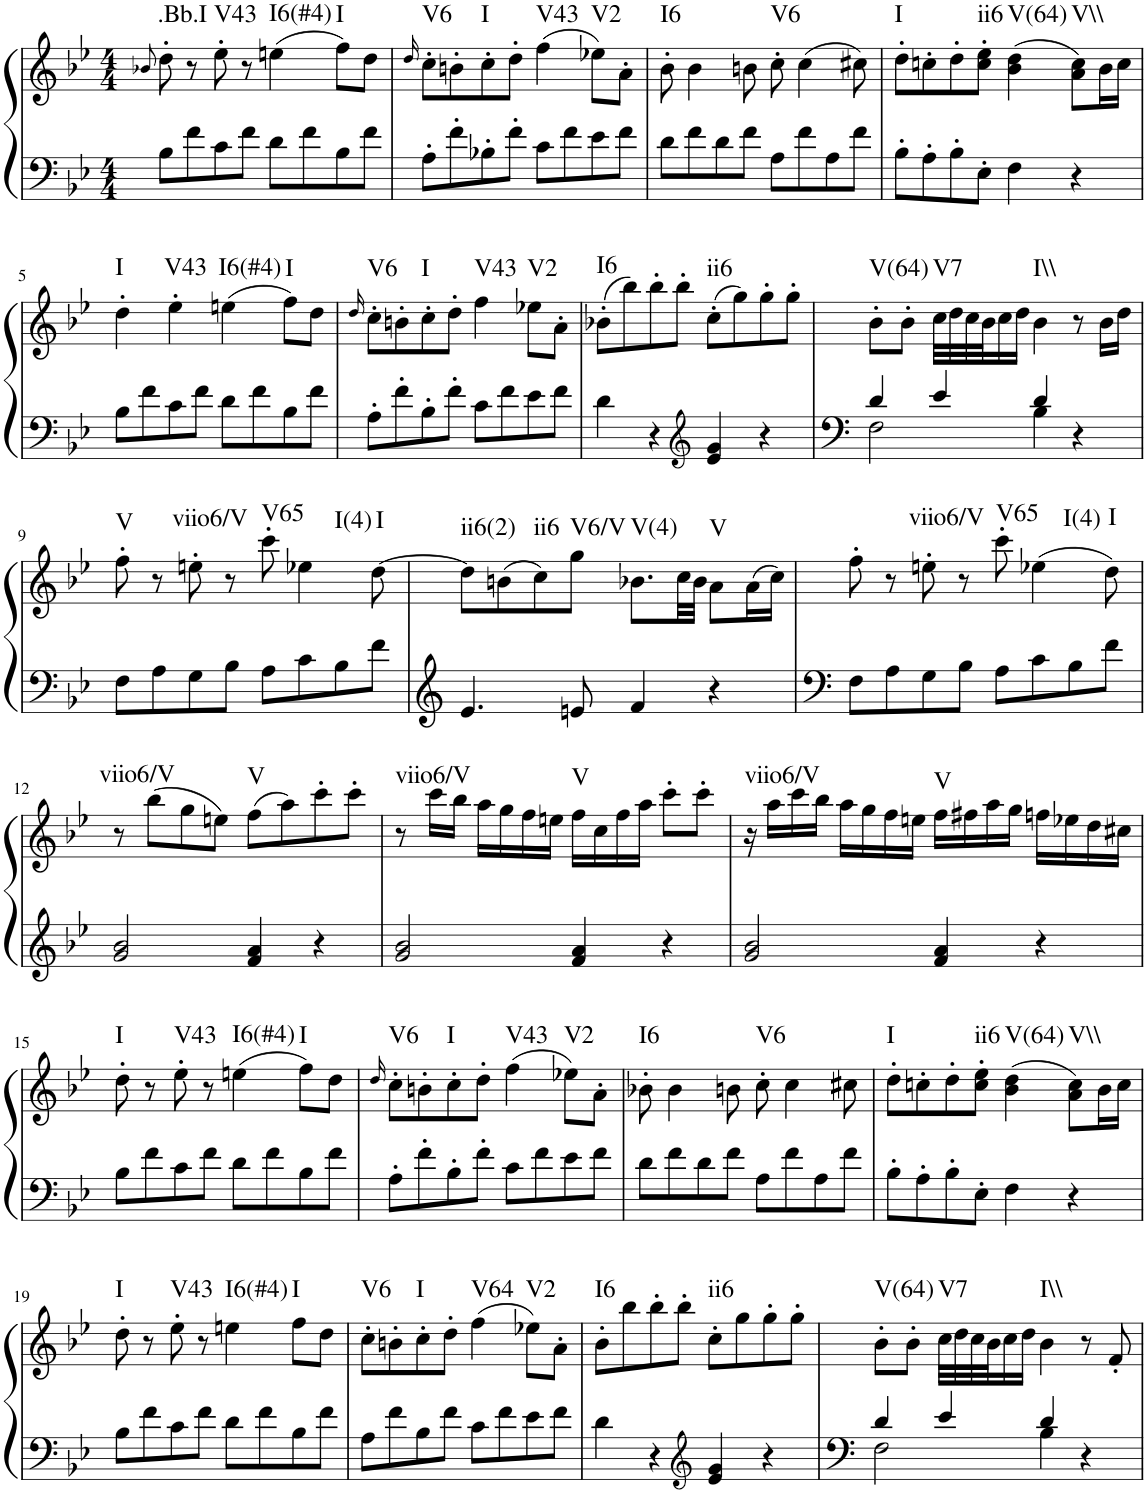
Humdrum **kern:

**kern	**kern	**harte
*part1	*part1	*part1
*staff2	*staff1	*
*I"Piano, Piano right	*	*
*I'Pno.	*	*
*clefF4	*clefG2	*
*k[b-e-]	*k[b-e-]	*
*M4/4	*M4/4	*
=1	=1	=1
.	8qb-X/	.
!	!	!LO:H:kt=.Bb.I
8B-\L	8dd'\	N
8f\	8r	.
!	!	!LO:H:kt=V43
8c\	8ee-'\	N
8f\J	8r	.
!	!	!LO:H:kt=I6(#4)
8d\L	(4een\	N
8f\	.	.
!	!	!LO:H:kt=I
8B-\	8ff\L)	N
8f\J	8dd\J	.
=2	=2	=2
.	16qdd/	.
!	!	!LO:H:kt=V6
8A'\L	8cc'\L	N
8f'\	8bn'\	.
!	!	!LO:H:kt=I
8B-X'\	8cc'\	N
8f'\J	8dd'\J	.
!	!	!LO:H:kt=V43
8c\L	(4ff\	N
8f\	.	.
!	!	!LO:H:kt=V2
8e-\	8ee-X\L)	N
8f\J	8a'\J	.
=3	=3	=3
!	!	!LO:H:kt=I6
8d\L	8b-'\	N
8f\	4b-\	.
8d\	.	.
8f\J	8bn\	.
!	!	!LO:H:kt=V6
8A\L	8cc'\	N
8f\	(4cc\	.
8A\	.	.
8f\J	8cc#X\)	.
=4	=4	=4
!	!	!LO:H:kt=I
8B-'\L	8dd'\L	N
8A'\	8ccn'\	.
8B-'\	8dd'\	.
!	!	!LO:H:kt=ii6
8E-'\J	8cc\' 8ee-\'J	N
!	!	!LO:H:kt=V(64)
4F\	(4b-\ 4dd\	N
!	!	!LO:H:kt=V\\
4r	8a\ 8cc\L)	N
.	16b-\L	.
.	16cc\JJ	.
!!LO:LB:g=z
=5	=5	=5
!	!	!LO:H:kt=I
8B-\L	4dd'\	N
8f\	.	.
!	!	!LO:H:kt=V43
8c\	4ee-'\	N
8f\J	.	.
!	!	!LO:H:kt=I6(#4)
8d\L	(4een\	N
8f\	.	.
!	!	!LO:H:kt=I
8B-\	8ff\L)	N
8f\J	8dd\J	.
=6	=6	=6
.	16qdd/	.
!	!	!LO:H:kt=V6
8A'\L	8cc'\L	N
8f'\	8bn'\	.
!	!	!LO:H:kt=I
8B-'\	8cc'\	N
8f'\J	8dd'\J	.
!	!	!LO:H:kt=V43
8c\L	4ff\	N
8f\	.	.
!	!	!LO:H:kt=V2
8e-\	8ee-X\L	N
8f\J	8a'\J	.
=7	=7	=7
!	!	!LO:H:kt=I6
4d\	(8b-X'\L	N
.	8bb-\)	.
4r	8bb-'\	.
.	8bb-'\J	.
*clefG2	*	*
!	!	!LO:H:kt=ii6
4e-/ 4g/	(8cc'\L	N
.	8gg\)	.
4r	8gg'\	.
.	8gg'\J	.
=8	=8	=8
*^	*	*
!	!	!	!LO:H:kt=V(64)
4d/	2F\	8b-'\L	N
.	.	8b-'\J	.
!	!	!	!LO:H:kt=V7
4e-/	.	32cc\LLL	N
.	.	32dd\	.
.	.	32cc\	.
.	.	32b-\J	.
.	.	16cc\	.
.	.	16dd\JJ	.
!	!	!	!LO:H:kt=I\\
4d/	4B-\	4b-\	N
4r	4ryy	8r	.
.	.	16b-\LL	.
.	.	16dd\JJ	.
*v	*v	*	*
!!LO:LB:g=z
=9	=9	=9
!	!	!LO:H:kt=V
8F\L	8ff'\	N
8A\	8r	.
!	!	!LO:H:kt=viio6/V
8G\	8een'\	N
8B-\J	8r	.
!	!	!LO:H:kt=V65
8A\L	8ccc'\	N
!	!	!LO:H:kt=I(4)
8c\	4ee-X\	N
8B-\	.	.
!	!	!LO:H:kt=I
8f\J	[8dd\	N
=10	=10	=10
!	!	!LO:H:kt=ii6(2)
4.e-/	8dd\L]	N
.	(8bn\	.
!	!	!LO:H:kt=ii6
.	8cc\)	N
!	!	!LO:H:kt=V6/V
8en/	8gg\J	N
!	!	!LO:H:kt=V(4)
4f/	8.b-X\L	N
.	32cc\LL	.
.	32b-\JJJ	.
!	!	!LO:H:kt=V
4r	8a\L	N
.	(16a\L	.
.	16cc\JJ)	.
=11	=11	=11
8F\L	8ff'\	.
8A\	8r	.
!	!	!LO:H:kt=viio6/V
8G\	8een'\	N
8B-\J	8r	.
!	!	!LO:H:kt=V65
8A\L	8ccc'\	N
!	!	!LO:H:kt=I(4)
8c\	(4ee-X\	N
8B-\	.	.
!	!	!LO:H:kt=I
8f\J	8dd\)	N
!!LO:LB:g=z
=12	=12	=12
!	!	!LO:H:kt=viio6/V
2g/ 2b-/	8r	N
.	(8bb-\L	.
.	8gg\	.
.	8een\J)	.
!	!	!LO:H:kt=V
4f/ 4a/	(8ff\L	N
.	8aa\)	.
4r	8ccc'\	.
.	8ccc'\J	.
=13	=13	=13
!	!	!LO:H:kt=viio6/V
2g/ 2b-/	8r	N
.	16ccc\LL	.
.	16bb-\JJ	.
.	16aa\LL	.
.	16gg\	.
.	16ff\	.
.	16een\JJ	.
!	!	!LO:H:kt=V
4f/ 4a/	16ff\LL	N
.	16cc\	.
.	16ff\	.
.	16aa\JJ	.
4r	8ccc'\L	.
.	8ccc'\J	.
=14	=14	=14
!	!	!LO:H:kt=viio6/V
2g/ 2b-/	16r	N
.	16aa\LL	.
.	16ccc\	.
.	16bb-\JJ	.
.	16aa\LL	.
.	16gg\	.
.	16ff\	.
.	16een\JJ	.
!	!	!LO:H:kt=V
4f/ 4a/	16ff\LL	N
.	16ff#X\	.
.	16aa\	.
.	16gg\JJ	.
4r	16ffn\LL	.
.	16ee-X\	.
.	16dd\	.
.	16cc#X\JJ	.
!!LO:LB:g=z
=15	=15	=15
!	!	!LO:H:kt=I
8B-\L	8dd'\	N
8f\	8r	.
!	!	!LO:H:kt=V43
8c\	8ee-'\	N
8f\J	8r	.
!	!	!LO:H:kt=I6(#4)
8d\L	(4een\	N
8f\	.	.
!	!	!LO:H:kt=I
8B-\	8ff\L)	N
8f\J	8dd\J	.
=16	=16	=16
.	16qdd/	.
!	!	!LO:H:kt=V6
8A'\L	8cc'\L	N
8f'\	8bn'\	.
!	!	!LO:H:kt=I
8B-'\	8cc'\	N
8f'\J	8dd'\J	.
!	!	!LO:H:kt=V43
8c\L	(4ff\	N
8f\	.	.
!	!	!LO:H:kt=V2
8e-\	8ee-X\L)	N
8f\J	8a'\J	.
=17	=17	=17
!	!	!LO:H:kt=I6
8d\L	8b-X'\	N
8f\	4b-\	.
8d\	.	.
8f\J	8bn\	.
!	!	!LO:H:kt=V6
8A\L	8cc'\	N
8f\	4cc\	.
8A\	.	.
8f\J	8cc#X\	.
=18	=18	=18
!	!	!LO:H:kt=I
8B-'\L	8dd'\L	N
8A'\	8ccn'\	.
8B-'\	8dd'\	.
!	!	!LO:H:kt=ii6
8E-'\J	8cc\' 8ee-\'J	N
!	!	!LO:H:kt=V(64)
4F\	(4b-\ 4dd\	N
!	!	!LO:H:kt=V\\
4r	8a\ 8cc\L)	N
.	16b-\L	.
.	16cc\JJ	.
!!LO:LB:g=z
=19	=19	=19
!	!	!LO:H:kt=I
8B-\L	8dd'\	N
8f\	8r	.
!	!	!LO:H:kt=V43
8c\	8ee-'\	N
8f\J	8r	.
!	!	!LO:H:kt=I6(#4)
8d\L	4een\	N
8f\	.	.
!	!	!LO:H:kt=I
8B-\	8ff\L	N
8f\J	8dd\J	.
=20	=20	=20
!	!	!LO:H:kt=V6
8A\L	8cc'\L	N
8f\	8bn'\	.
!	!	!LO:H:kt=I
8B-\	8cc'\	N
8f\J	8dd'\J	.
!	!	!LO:H:kt=V64
8c\L	(4ff\	N
8f\	.	.
!	!	!LO:H:kt=V2
8e-\	8ee-X\L)	N
8f\J	8a'\J	.
=21	=21	=21
!	!	!LO:H:kt=I6
4d\	8b-'\L	N
.	8bb-\	.
4r	8bb-'\	.
.	8bb-'\J	.
*clefG2	*	*
!	!	!LO:H:kt=ii6
4e-/ 4g/	8cc'\L	N
.	8gg\	.
4r	8gg'\	.
.	8gg'\J	.
=22	=22	=22
*^	*	*
!	!	!	!LO:H:kt=V(64)
4d/	2F\	8b-'\L	N
.	.	8b-'\J	.
!	!	!	!LO:H:kt=V7
4e-/	.	32cc\LLL	N
.	.	32dd\	.
.	.	32cc\	.
.	.	32b-\J	.
.	.	16cc\	.
.	.	16dd\JJ	.
!	!	!	!LO:H:kt=I\\
4d/	4B-\	4b-\	N
4r	4ryy	8r	.
.	.	8f'/	.
*v	*v	*	*
=	=	=
*-	*-	*-
